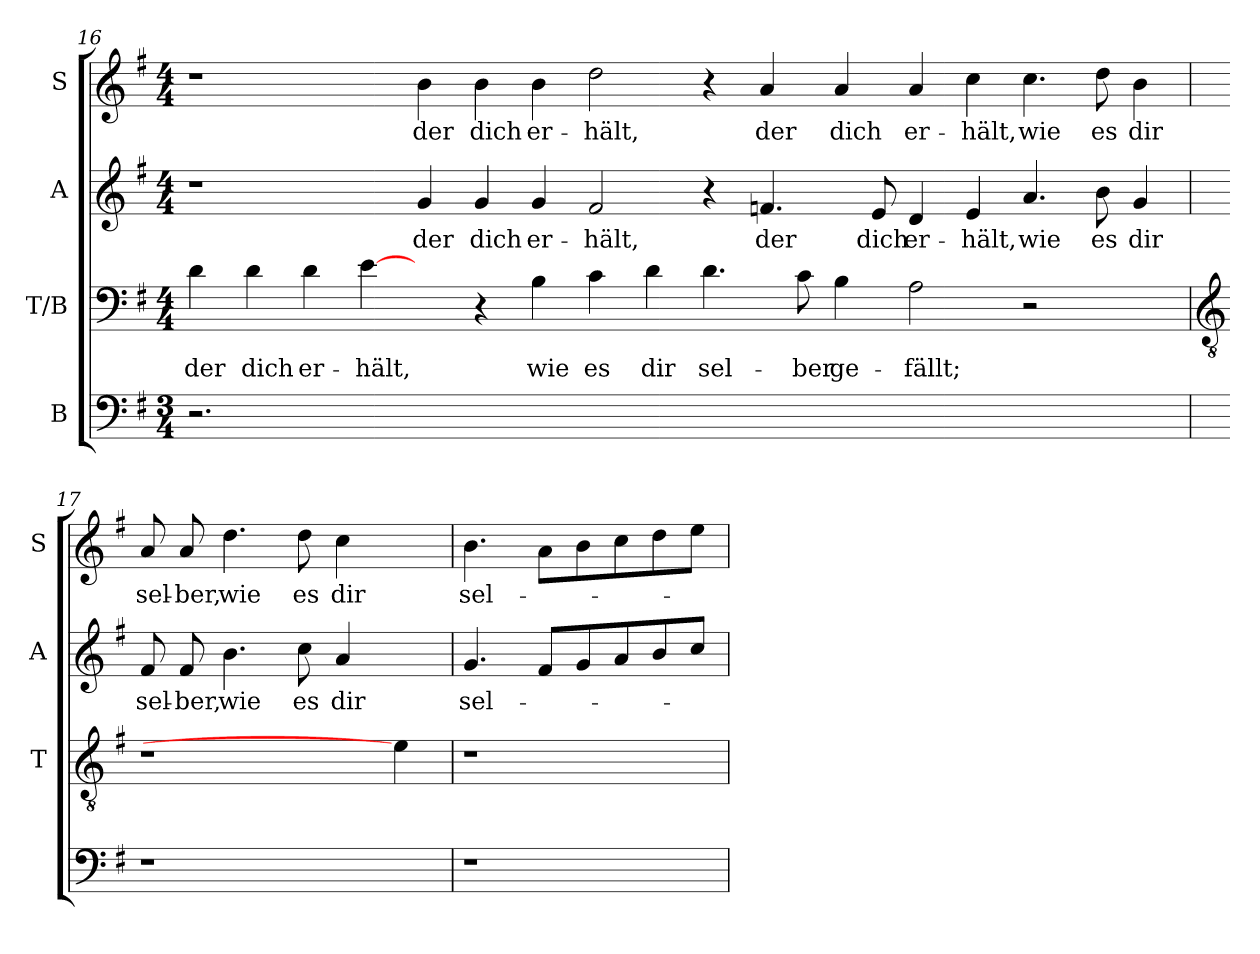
**kern	**kern	**text	**kern	**text	**kern	**text
*part4	*part3	*part3	*part2	*part2	*part1	*part1
*staff4	*staff3	*staff3	*staff2	*staff2	*staff1	*staff1
*I"B	*I"T/B	*	*I"A	*	*I"S	*
*	*I'T	*	*I'A	*	*I'S	*
*clefF4	*clefF4	*	*clefG2	*	*clefG2	*
*k[f#]	*k[f#]	*	*k[f#]	*	*k[f#]	*
*G:	*G:	*	*G:	*	*G:	*
*M3/4	*M4/4	*	*M4/4	*	*M4/4	*
=16	=16	=16	=16	=16	=16	=16
!	!	!LO:LY:b	!	!	!	!
2.r	4d\	der	1r	.	1r	.
!	!	!LO:LY:b	!	!	!	!
.	4d\	dich	.	.	.	.
!	!	!LO:LY:b	!	!	!	!
.	4d\	er-	.	.	.	.
!	!	!LO:LY:b	!	!	!	!
2%7ryy	[4e\	-hält,	.	.	.	.
!	!	!	!	!LO:LY:b	!	!LO:LY:b
.	4ryy	.	4g/	der	4b\	der
!	!	!	!	!LO:LY:b	!	!LO:LY:b
.	4r	.	4g/	dich	4b\	dich
!	!	!LO:LY:b	!	!LO:LY:b	!	!LO:LY:b
.	4B\	wie	4g/	er-	4b\	er-
!	!	!LO:LY:b	!	!LO:LY:b	!	!LO:LY:b
.	4c\	es	2f#/	-hält,	2dd\	-hält,
!	!	!LO:LY:b	!	!	!	!
.	4d\	dir	.	.	.	.
!	!	!LO:LY:b	!	!	!	!
.	4.d\	sel-	4r	.	4r	.
!	!	!	!	!LO:LY:b	!	!LO:LY:b
.	.	.	4.fn/	der	4a/	der
!	!	!LO:LY:b	!	!	!	!
.	8c\	-ber	.	.	.	.
!	!	!LO:LY:b	!	!	!	!LO:LY:b
.	4B\	ge-	.	.	4a/	dich
!	!	!	!	!LO:LY:b	!	!
.	.	.	8e/	dich	.	.
!	!	!LO:LY:b	!	!LO:LY:b	!	!LO:LY:b
.	2A\	-fällt;	4d/	er-	4a/	er-
!	!	!	!	!LO:LY:b	!	!LO:LY:b
.	.	.	4e/	-hält,	4cc\	-hält,
!	!	!	!	!LO:LY:b	!	!LO:LY:b
.	2r	.	4.a/	wie	4.cc\	wie
!	!	!	!	!LO:LY:b	!	!LO:LY:b
.	.	.	8b\	es	8dd\	es
!	!	!	!	!LO:LY:b	!	!LO:LY:b
.	4ryy	.	4g/	dir	4b\	dir
!!LO:LB:g=z
=17	=17	=17	=17	=17	=17	=17
*	*clefGv2	*	*	*	*	*
!LO:N:vis=1	!	!	!	!LO:LY:b	!	!LO:LY:b
2.r	1r	.	8f#/	sel-	8a/	sel-
!	!	!	!	!LO:LY:b	!	!LO:LY:b
.	.	.	8f#/	-ber,	8a/	-ber,
!	!	!	!	!LO:LY:b	!	!LO:LY:b
.	.	.	4.b\	wie	4.dd\	wie
!	!	!	!	!LO:LY:b	!	!LO:LY:b
.	.	.	8cc\	es	8dd\	es
!	!	!	!	!LO:LY:b	!	!LO:LY:b
2ryy	.	.	4a/	dir	4cc\	dir
.	4e\]	.	4ryy	.	4ryy	.
=18	=18	=18	=18	=18	=18	=18
!LO:N:vis=1	!	!	!	!LO:LY:b	!	!LO:LY:b
2.r	1r	.	4.g/	sel-	4.b\	sel-
.	.	.	8f#/L	.	8a\L	.
.	.	.	8g/	.	8b\	.
.	.	.	8a/	.	8cc\	.
4ryy	.	.	8b/	.	8dd\	.
.	.	.	8cc/J	.	8ee\J	.
=	=	=	=	=	=	=
*-	*-	*-	*-	*-	*-	*-
